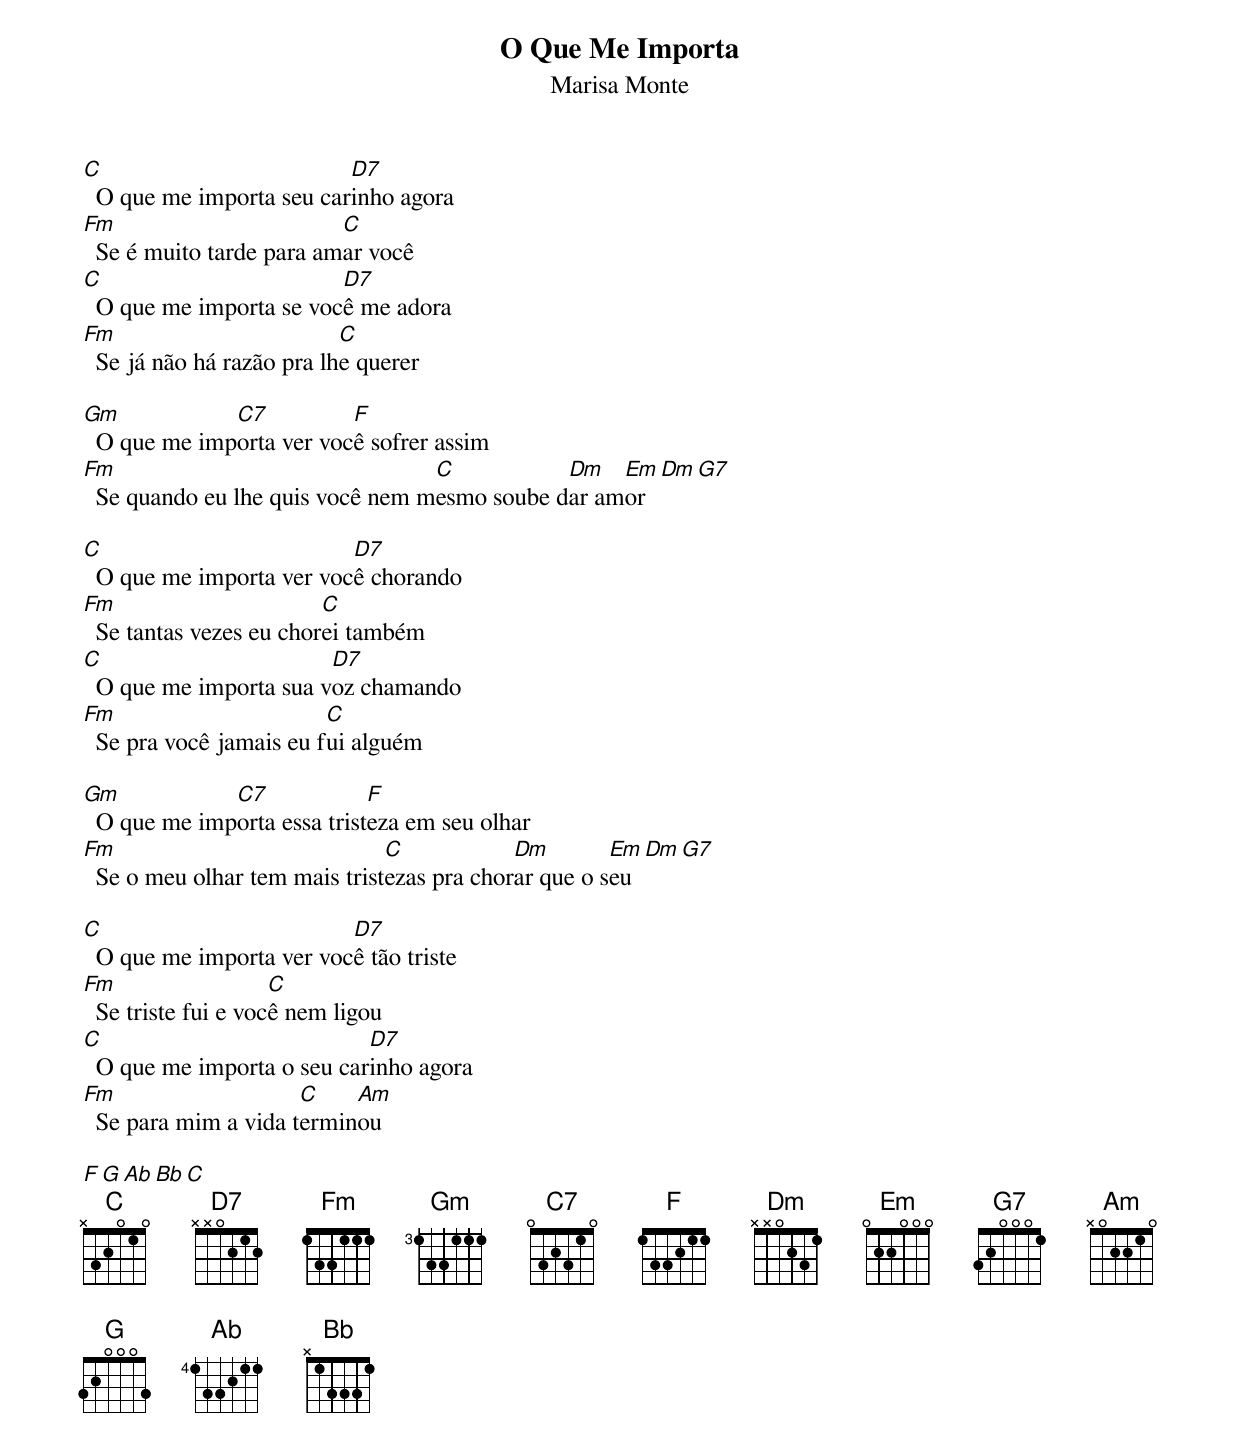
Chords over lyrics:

O Que Me Importa
Marisa Monte

C                         D7
  O que me importa seu carinho agora
Fm                        C
  Se é muito tarde para amar você
C                        D7
  O que me importa se você me adora
Fm                         C
  Se já não há razão pra lhe querer

Gm            C7          F
  O que me importa ver você sofrer assim
Fm                                C           Dm   Em  Dm  G7
  Se quando eu lhe quis você nem mesmo soube dar amor

C                         D7
  O que me importa ver você chorando
Fm                       C
  Se tantas vezes eu chorei também
C                       D7
  O que me importa sua voz chamando
Fm                       C
  Se pra você jamais eu fui alguém

Gm            C7             F
  O que me importa essa tristeza em seu olhar
Fm                             C            Dm        Em  Dm  G7
  Se o meu olhar tem mais tristezas pra chorar que o seu

C                         D7
  O que me importa ver você tão triste
Fm                   C
  Se triste fui e você nem ligou
C                           D7
  O que me importa o seu carinho agora
Fm                    C    Am
  Se para mim a vida terminou

 F  G  Ab  Bb  C
